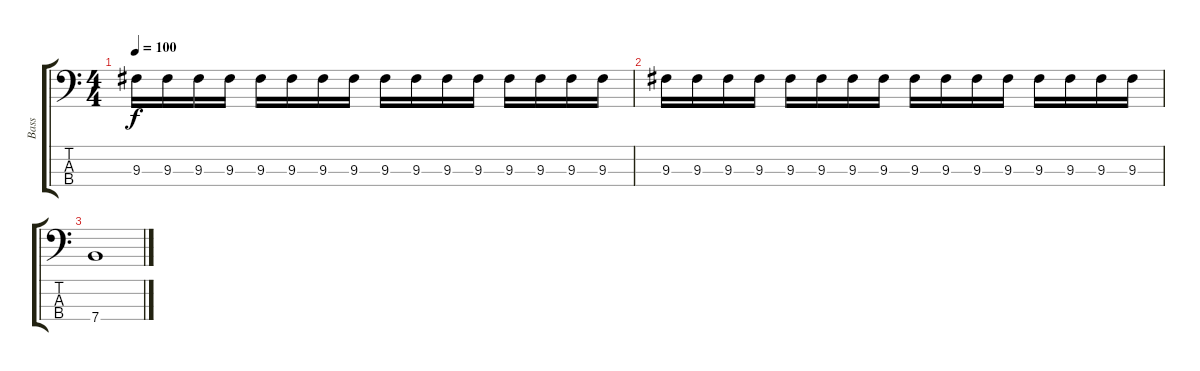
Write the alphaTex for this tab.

\track ("Bass" "Bass") {instrument distortionguitar}
\staff {score tabs}
\tuning (G2 D2 A1 E1) {hide}
\ts (4 4)
\tempo 100
\clef f4
\ks c
9.3.16{dy f} 9.3.16 9.3.16 9.3.16 9.3.16 9.3.16 9.3.16 9.3.16 9.3.16 9.3.16 9.3.16 9.3.16 9.3.16 9.3.16 9.3.16 9.3.16 |
9.3.16 9.3.16 9.3.16 9.3.16 9.3.16 9.3.16 9.3.16 9.3.16 9.3.16 9.3.16 9.3.16 9.3.16 9.3.16 9.3.16 9.3.16 9.3.16 |
7.4.1
